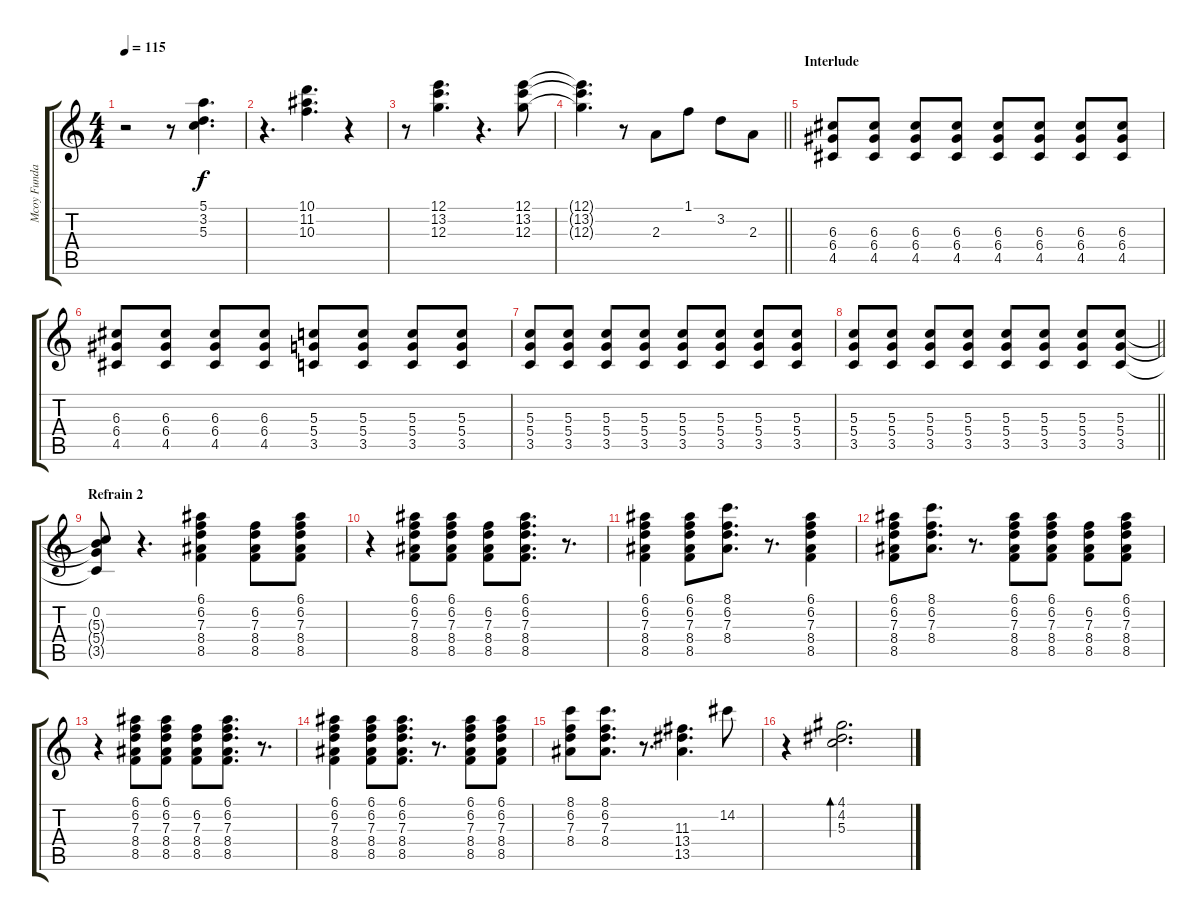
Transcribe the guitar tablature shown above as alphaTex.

\track ("Mcoy Fundales(Rhythm)" "Mcoy Funda") {instrument electricguitarclean}
\staff {score tabs}
\tuning (E4 B3 G3 D3 A2 E2) {hide}
\ts (4 4)
\tempo 115
\clef g2
\ks c
r.2{dy f} r.8 (5.1 3.2 5.3).4{d volume 12 balance 11 instrument electricguitarclean} |
r.4{d} (10.1 11.2 10.3).4{d} r.4 |
r.8 (12.1 13.2 12.3).4{d} r.4{d} (12.1 13.2 12.3).8 |
\barLineRight lightlight
(12.1{t} 13.2{t} 12.3{t}).4{d} r.8 2.3.8{volume 10 balance 8 instrument electricguitarjazz} 1.1.8 3.2.8 2.3.8 |
\section ("" "Interlude")
(6.3 6.4 4.5).8{volume 10 balance 8 instrument electricguitarclean} (6.3 6.4 4.5).8 (6.3 6.4 4.5).8 (6.3 6.4 4.5).8 (6.3 6.4 4.5).8 (6.3 6.4 4.5).8 (6.3 6.4 4.5).8 (6.3 6.4 4.5).8 |
(6.3 6.4 4.5).8 (6.3 6.4 4.5).8 (6.3 6.4 4.5).8 (6.3 6.4 4.5).8 (5.3 5.4 3.5).8 (5.3 5.4 3.5).8 (5.3 5.4 3.5).8 (5.3 5.4 3.5).8 |
(5.3 5.4 3.5).8 (5.3 5.4 3.5).8 (5.3 5.4 3.5).8 (5.3 5.4 3.5).8 (5.3 5.4 3.5).8 (5.3 5.4 3.5).8 (5.3 5.4 3.5).8 (5.3 5.4 3.5).8 |
\barLineRight lightlight
(5.3 5.4 3.5).8 (5.3 5.4 3.5).8 (5.3 5.4 3.5).8 (5.3 5.4 3.5).8 (5.3 5.4 3.5).8 (5.3 5.4 3.5).8 (5.3 5.4 3.5).8 (5.3 5.4 3.5).8 |
\section ("" "Refrain 2")
(0.2 5.3{t} 5.4{t} 3.5{t}).8 r.4{d} (6.1 6.2 7.3 8.4 8.5).4{volume 13 balance 12 instrument electricguitarclean} (6.2 7.3 8.4 8.5).8 (6.1 6.2 7.3 8.4 8.5).8 |
r.4 (6.1 6.2 7.3 8.4 8.5).8 (6.1 6.2 7.3 8.4 8.5).8 (6.2 7.3 8.4 8.5).8 (6.1 6.2 7.3 8.4 8.5).8{d} r.8{d} |
(6.1 6.2 7.3 8.4 8.5).4 (6.1 6.2 7.3 8.4 8.5).8 (8.1 6.2 7.3 8.4).8{d} r.8{d} (6.1 6.2 7.3 8.4 8.5).4 |
(6.1 6.2 7.3 8.4 8.5).8 (8.1 6.2 7.3 8.4).8{d} r.8{d} (6.1 6.2 7.3 8.4 8.5).8 (6.1 6.2 7.3 8.4 8.5).8 (6.2 7.3 8.4 8.5).8 (6.1 6.2 7.3 8.4 8.5).8 |
r.4 (6.1 6.2 7.3 8.4 8.5).8 (6.1 6.2 7.3 8.4 8.5).8 (6.2 7.3 8.4 8.5).8 (6.1 6.2 7.3 8.4 8.5).8{d} r.8{d} |
(6.1 6.2 7.3 8.4 8.5).4 (6.1 6.2 7.3 8.4 8.5).8 (6.1 6.2 7.3 8.4 8.5).8{d} r.8{d} (6.1 6.2 7.3 8.4 8.5).8 (6.1 6.2 7.3 8.4 8.5).8 |
(8.1 6.2 7.3 8.4).8 (8.1 6.2 7.3 8.4).8{d} r.8{d} (11.3 13.4 13.5).4{d volume 13 balance 8 instrument electricguitarclean} 14.2.8 |
r.4 (4.1 4.2 5.3).2{d bd 60 volume 9 balance 8 instrument electricguitarclean}
